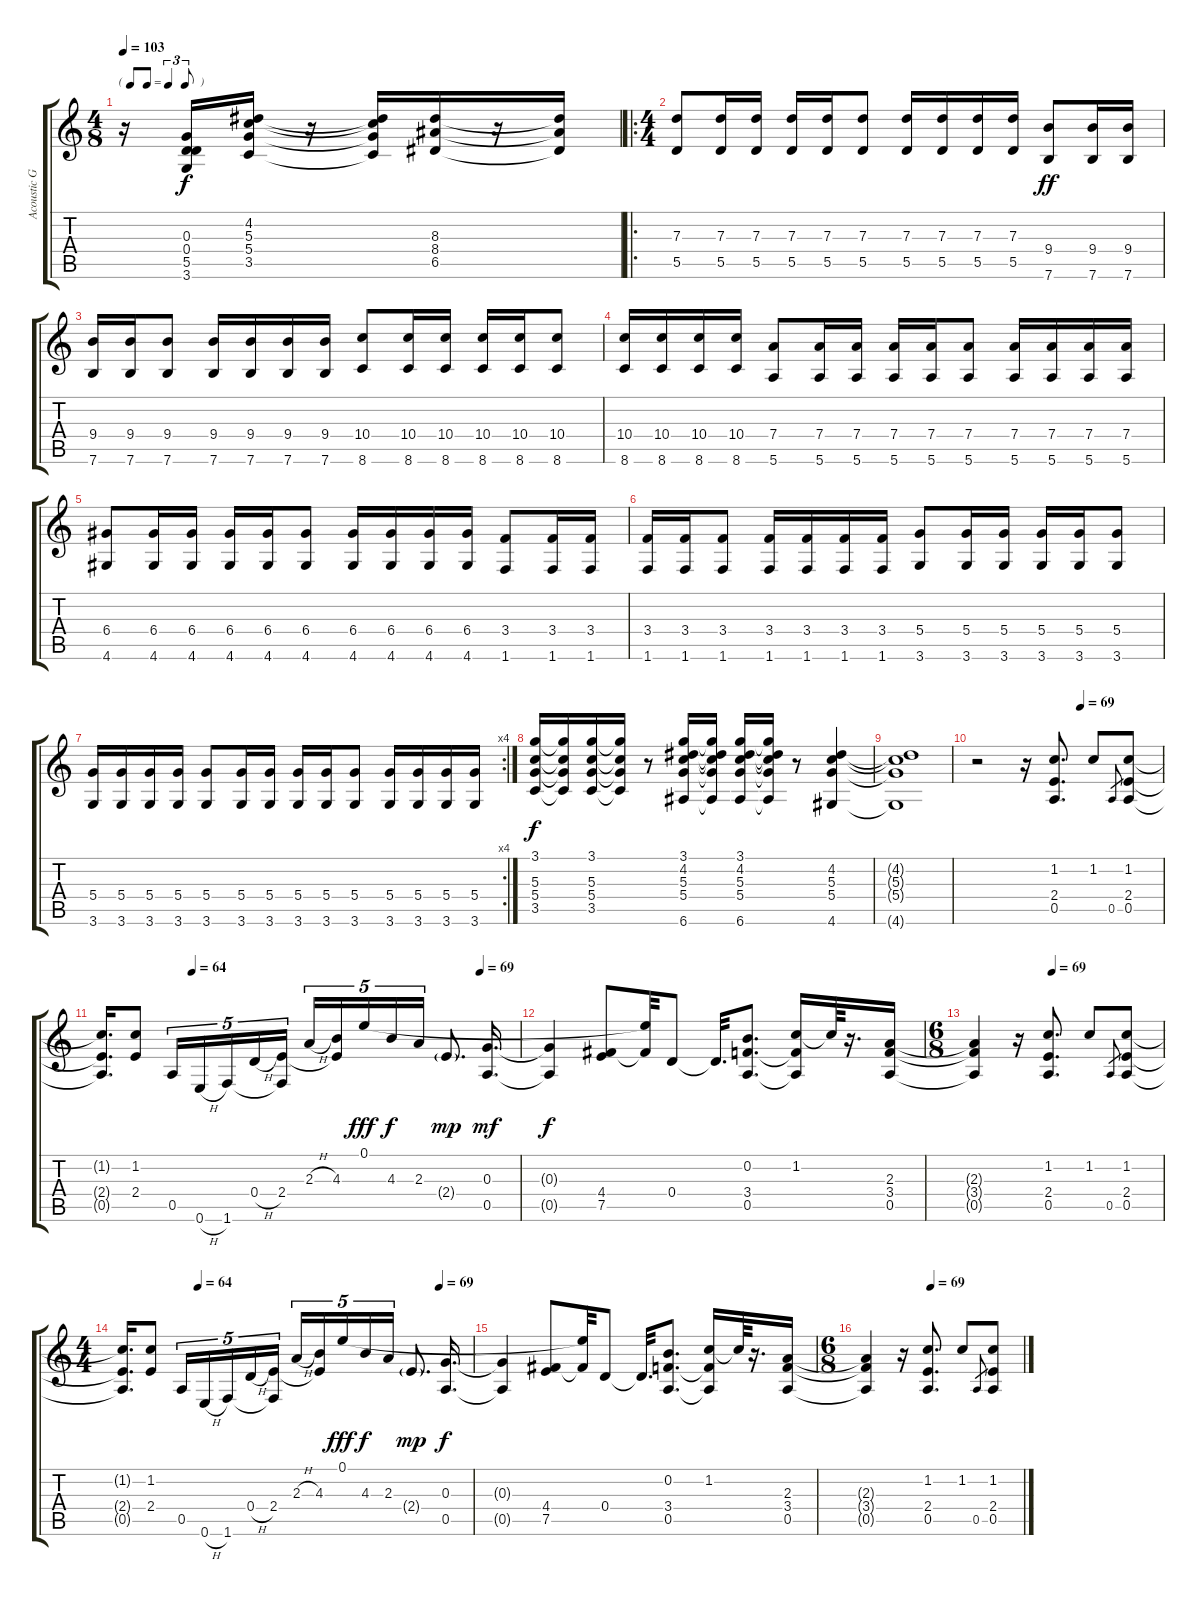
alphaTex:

\track ("Acoustic Guitar" "Acoustic G") {instrument acousticguitarsteel}
\staff {score tabs}
\tuning (E4 B3 G3 D3 A2 E2) {hide}
\ts (4 8)
\tf triplet8th
\tempo 103
\clef g2
\ks c
r.16{dy f} (0.3{t} 0.4{t} 5.5{t} 3.6{t}).16 (4.2 5.3 5.4 3.5).16 r.16 (4.2{t} 5.3{t} 5.4{t} 3.5{t}).16 (8.3 8.4 6.5).16 r.16 (8.3{t} 8.4{t} 6.5{t}).16 |
\ro
\ts (4 4)
(7.3 5.5).8 (7.3 5.5).16 (7.3 5.5).16 (7.3 5.5).16 (7.3 5.5).16 (7.3 5.5).8 (7.3 5.5).16 (7.3 5.5).16 (7.3 5.5).16 (7.3 5.5).16 (9.4 7.6).8{dy ff} (9.4 7.6).16 (9.4 7.6).16 |
(9.4 7.6).16 (9.4 7.6).16 (9.4 7.6).8 (9.4 7.6).16 (9.4 7.6).16 (9.4 7.6).16 (9.4 7.6).16 (10.4 8.6).8 (10.4 8.6).16 (10.4 8.6).16 (10.4 8.6).16 (10.4 8.6).16 (10.4 8.6).8 |
(10.4 8.6).16 (10.4 8.6).16 (10.4 8.6).16 (10.4 8.6).16 (7.4 5.6).8 (7.4 5.6).16 (7.4 5.6).16 (7.4 5.6).16 (7.4 5.6).16 (7.4 5.6).8 (7.4 5.6).16 (7.4 5.6).16 (7.4 5.6).16 (7.4 5.6).16 |
(6.4 4.6).8 (6.4 4.6).16 (6.4 4.6).16 (6.4 4.6).16 (6.4 4.6).16 (6.4 4.6).8 (6.4 4.6).16 (6.4 4.6).16 (6.4 4.6).16 (6.4 4.6).16 (3.4 1.6).8 (3.4 1.6).16 (3.4 1.6).16 |
(3.4 1.6).16 (3.4 1.6).16 (3.4 1.6).8 (3.4 1.6).16 (3.4 1.6).16 (3.4 1.6).16 (3.4 1.6).16 (5.4 3.6).8 (5.4 3.6).16 (5.4 3.6).16 (5.4 3.6).16 (5.4 3.6).16 (5.4 3.6).8 |
\rc 4
(5.4 3.6).16 (5.4 3.6).16 (5.4 3.6).16 (5.4 3.6).16 (5.4 3.6).8 (5.4 3.6).16 (5.4 3.6).16 (5.4 3.6).16 (5.4 3.6).16 (5.4 3.6).8 (5.4 3.6).16 (5.4 3.6).16 (5.4 3.6).16 (5.4 3.6).16 |
(3.1 5.3 5.4 3.5).16{dy f} (3.1{t} 5.3{t} 5.4{t} 3.5{t}).16 (3.1 5.3 5.4 3.5).16 (3.1{t} 5.3{t} 5.4{t} 3.5{t}).16 r.8 (3.1 4.2 5.3 5.4 6.6).16 (3.1{t} 4.2{t} 5.3{t} 5.4{t} 6.6{t}).16 (3.1 4.2 5.3 5.4 6.6).16 (3.1{t} 4.2{t} 5.3{t} 5.4{t} 6.6{t}).16 r.8 (4.2 5.3 5.4 4.6).4{instrument electricguitarjazz} |
(4.2{t} 5.3{t} 5.4{t} 4.6{t}).1 |
\tempo (69 0.5625)
r.2 r.16 (1.2 2.4 0.5).8{d} 1.2.8 0.5.8{gr} (1.2 2.4 0.5).8 |
\tempo (64 0.21875)
\tempo (69 0.90625)
(1.2{t} 2.4{t} 0.5{t}).16{d} (1.2 2.4).8 0.5.16{tu (5 4)} 0.6{h}.16{tu (5 4)} 1.6.16{tu (5 4)} 0.4{h}.16{tu (5 4)} (2.4 1.6{t}).16{tu (5 4) beam splitsecondary} 2.3{h}.16{tu (5 4)} (4.3 2.4{t}).16{tu (5 4)} 0.1.16{tu (5 4) dy fff} 4.3.16{tu (5 4) dy f} 2.3.16{tu (5 4)} 2.4{g}.8{d dy mp} (0.3 0.5).16{d dy mf} |
(0.3{t} 0.5{t}).4{dy f} (4.4 7.5).8 (0.1{t} 4.4{t}).32 0.4.8 0.4{t}.32{d} (0.2 3.4 0.5).8{d} (1.2 3.4{t} 0.5{t}).16 1.2{t}.64 r.16{d} (2.3 3.4 0.5).16 |
\ts (6 8)
\tempo (69 0.4166666666666667)
(2.3{t} 3.4{t} 0.5{t}).4 r.16 (1.2 2.4 0.5).8{d} 1.2.8 0.5.8{gr} (1.2 2.4 0.5).8 |
\ts (4 4)
\tempo (64 0.21875)
\tempo (69 0.90625)
(1.2{t} 2.4{t} 0.5{t}).16{d} (1.2 2.4).8 0.5.16{tu (5 4)} 0.6{h}.16{tu (5 4)} 1.6.16{tu (5 4)} 0.4{h}.16{tu (5 4)} (2.4 1.6{t}).16{tu (5 4) beam splitsecondary} 2.3{h}.16{tu (5 4)} (4.3 2.4{t}).16{tu (5 4)} 0.1.16{tu (5 4) dy fff} 4.3.16{tu (5 4) dy f} 2.3.16{tu (5 4)} 2.4{g}.8{d dy mp} (0.3 0.5).16{d dy f} |
(0.3{t} 0.5{t}).4 (4.4 7.5).8 (0.1{t} 4.4{t}).32 0.4.8 0.4{t}.32{d} (0.2 3.4 0.5).8{d} (1.2 3.4{t} 0.5{t}).16 1.2{t}.64 r.16{d} (2.3 3.4 0.5).16 |
\ts (6 8)
\tempo (69 0.4166666666666667)
(2.3{t} 3.4{t} 0.5{t}).4 r.16 (1.2 2.4 0.5).8{d} 1.2.8 0.5.8{gr} (1.2 2.4 0.5).8
